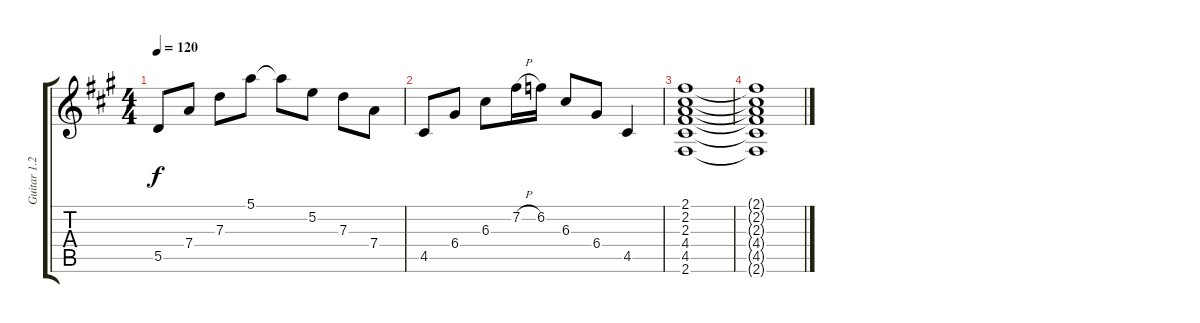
\track ("Guitar 1.2" "Guitar 1.2") {instrument distortionguitar}
\staff {score tabs}
\tuning (E4 B3 G3 D3 A2 E2) {hide}
\ts (4 4)
\tempo 120
\clef g2
\ks a
5.5.8{dy f} 7.4.8 7.3.8 5.1.8 5.1{t}.8 5.2.8 7.3.8 7.4.8 |
4.5.8 6.4.8 6.3.8 7.2{h}.16 6.2.16 6.3.8 6.4.8 4.5.4 |
(2.1 2.2 2.3 4.4 4.5 2.6).1 |
(2.1{t} 2.2{t} 2.3{t} 4.4{t} 4.5{t} 2.6{t}).1
